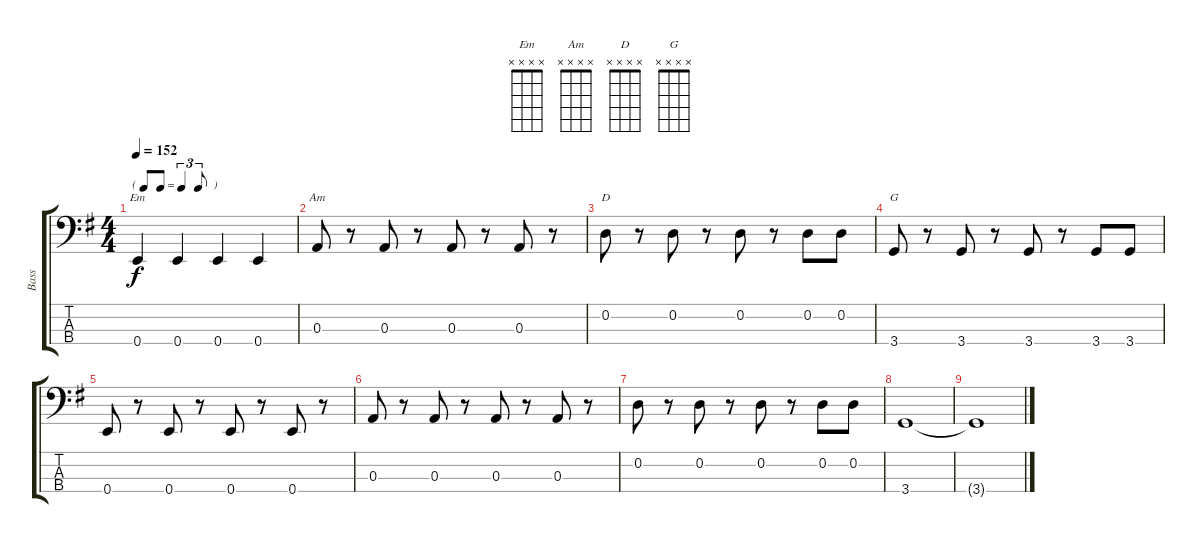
\track ("Bass" "Bass") {instrument electricbassfinger}
\staff {score tabs}
\tuning (G2 D2 A1 E1) {hide}
\chord ("Em" x x x x)
\chord ("Am" x x x x)
\chord ("D" x x x x)
\chord ("G" x x x x)
\ts (4 4)
\tf triplet8th
\tempo 152
\clef f4
\ks g
0.4.4{ch "Em" dy f} 0.4.4 0.4.4 0.4.4 |
0.3.8{ch "Am"} r.8 0.3.8 r.8 0.3.8 r.8 0.3.8 r.8 |
0.2.8{ch "D"} r.8 0.2.8 r.8 0.2.8 r.8 0.2.8 0.2.8 |
3.4.8{ch "G"} r.8 3.4.8 r.8 3.4.8 r.8 3.4.8 3.4.8 |
0.4.8 r.8 0.4.8 r.8 0.4.8 r.8 0.4.8 r.8 |
0.3.8 r.8 0.3.8 r.8 0.3.8 r.8 0.3.8 r.8 |
0.2.8 r.8 0.2.8 r.8 0.2.8 r.8 0.2.8 0.2.8 |
3.4.1 |
3.4{t}.1
